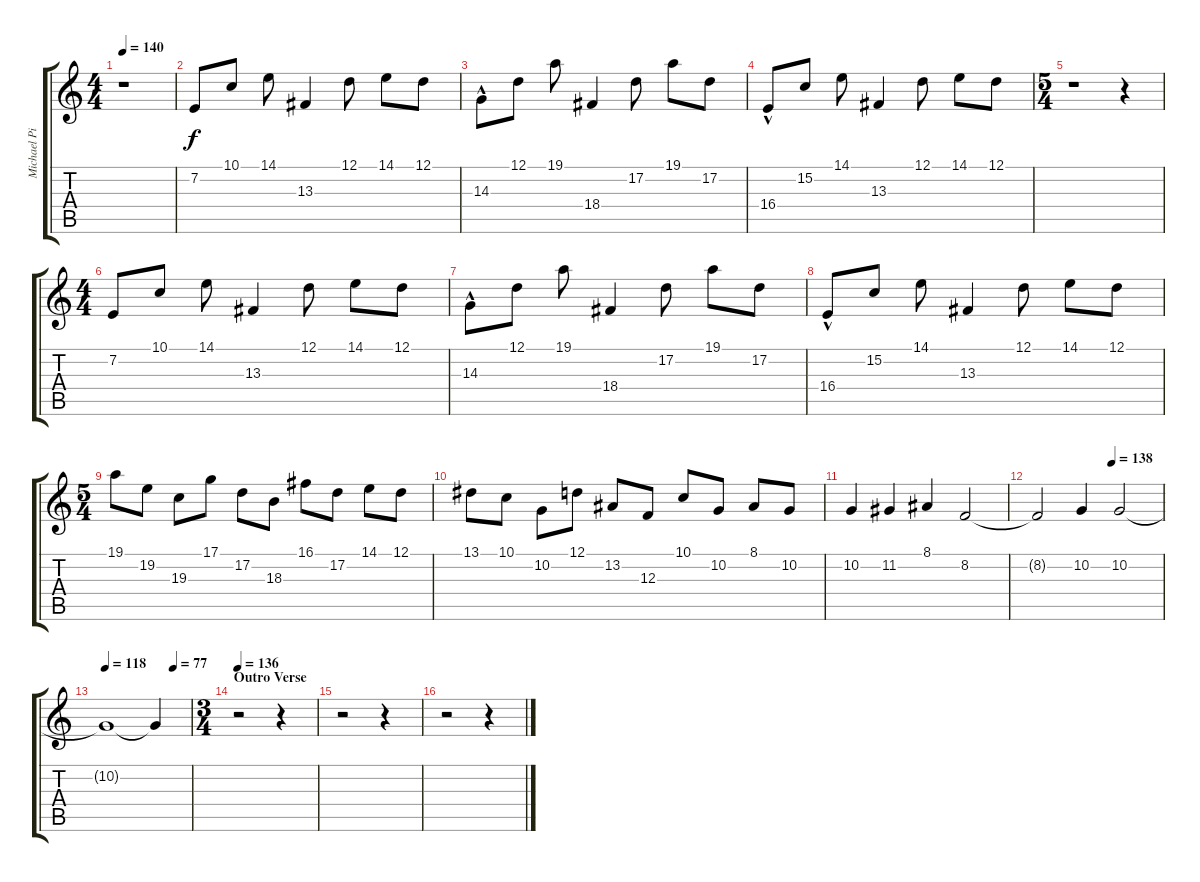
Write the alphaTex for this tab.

\track ("Michael Pinella" "Michael Pi") {instrument electricpiano2}
\staff {score tabs}
\tuning (D4 A3 F3 C3 G2 D2) {hide}
\ts (4 4)
\tempo 140
\clef g2
\ks c
r.1{dy f} |
7.2.8{volume 15 balance 8} 10.1.8 14.1.8 13.3.4 12.1.8 14.1.8 12.1.8 |
14.3{hac}.8 12.1.8 19.1.8 18.4.4 17.2.8 19.1.8 17.2.8 |
16.4{hac}.8 15.2.8 14.1.8 13.3.4 12.1.8 14.1.8 12.1.8 |
\ts (5 4)
r.1 r.4 |
\ts (4 4)
7.2.8 10.1.8 14.1.8 13.3.4 12.1.8 14.1.8 12.1.8 |
14.3{hac}.8 12.1.8 19.1.8 18.4.4 17.2.8 19.1.8 17.2.8 |
16.4{hac}.8 15.2.8 14.1.8 13.3.4 12.1.8 14.1.8 12.1.8 |
\ts (5 4)
19.1.8 19.2.8 19.3.8 17.1.8 17.2.8 18.3.8 16.1.8 17.2.8 14.1.8 12.1.8 |
13.1.8 10.1.8 10.2.8 12.1.8 13.2.8 12.3.8 10.1.8 10.2.8 8.1.8 10.2.8 |
10.2.4 11.2.4 8.1.4 8.2.2 |
\tempo (138 0.6)
8.2{t}.2 10.2.4 10.2.2 |
\tempo 118
\tempo (77 0.8)
10.2{t}.1 10.2{t}.4 |
\ts (3 4)
\section ("" "Outro Verse")
\tempo 136
r.2 r.4 |
r.2 r.4 |
r.2 r.4
